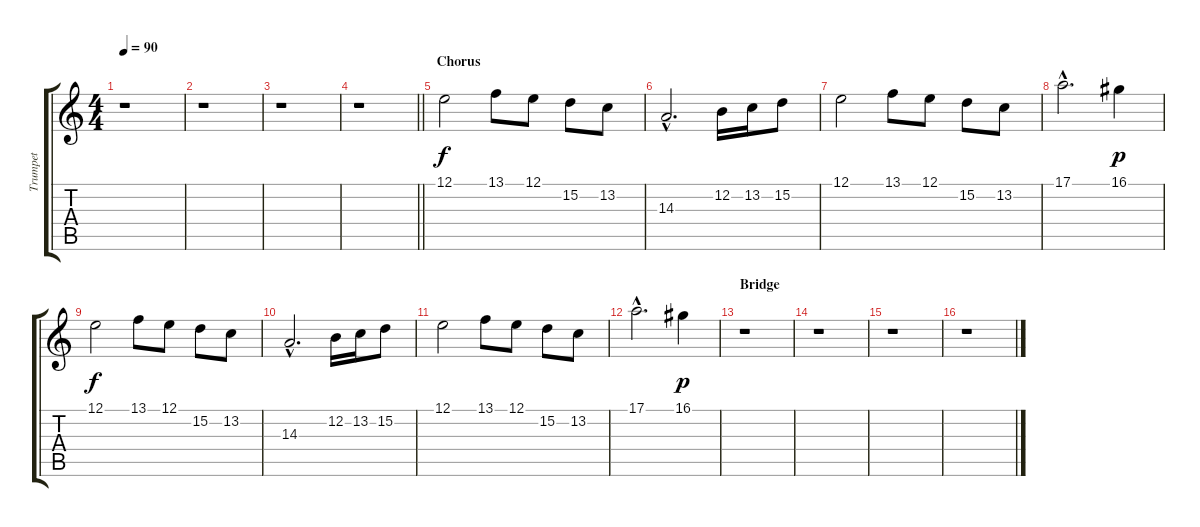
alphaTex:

\track ("Trumpet" "Trumpet") {instrument trumpet}
\staff {score tabs}
\tuning (E4 B3 G3 D3 A2 E2) {hide}
\ts (4 4)
\tempo 90
\clef g2
\ks aminor
r.1{dy p} |
r.1 |
r.1 |
\barLineRight lightlight
r.1 |
\section ("" "Chorus")
12.1.2{dy f} 13.1.8 12.1.8 15.2.8 13.2.8 |
14.3{hac}.2{d} 12.2.16 13.2.16 15.2.8 |
12.1.2 13.1.8 12.1.8 15.2.8 13.2.8 |
17.1{hac}.2{d} 16.1.4{dy p} |
12.1.2{dy f} 13.1.8 12.1.8 15.2.8 13.2.8 |
14.3{hac}.2{d} 12.2.16 13.2.16 15.2.8 |
12.1.2 13.1.8 12.1.8 15.2.8 13.2.8 |
17.1{hac}.2{d} 16.1.4{dy p} |
\section ("" "Bridge")
r.1 |
r.1 |
r.1 |
r.1
